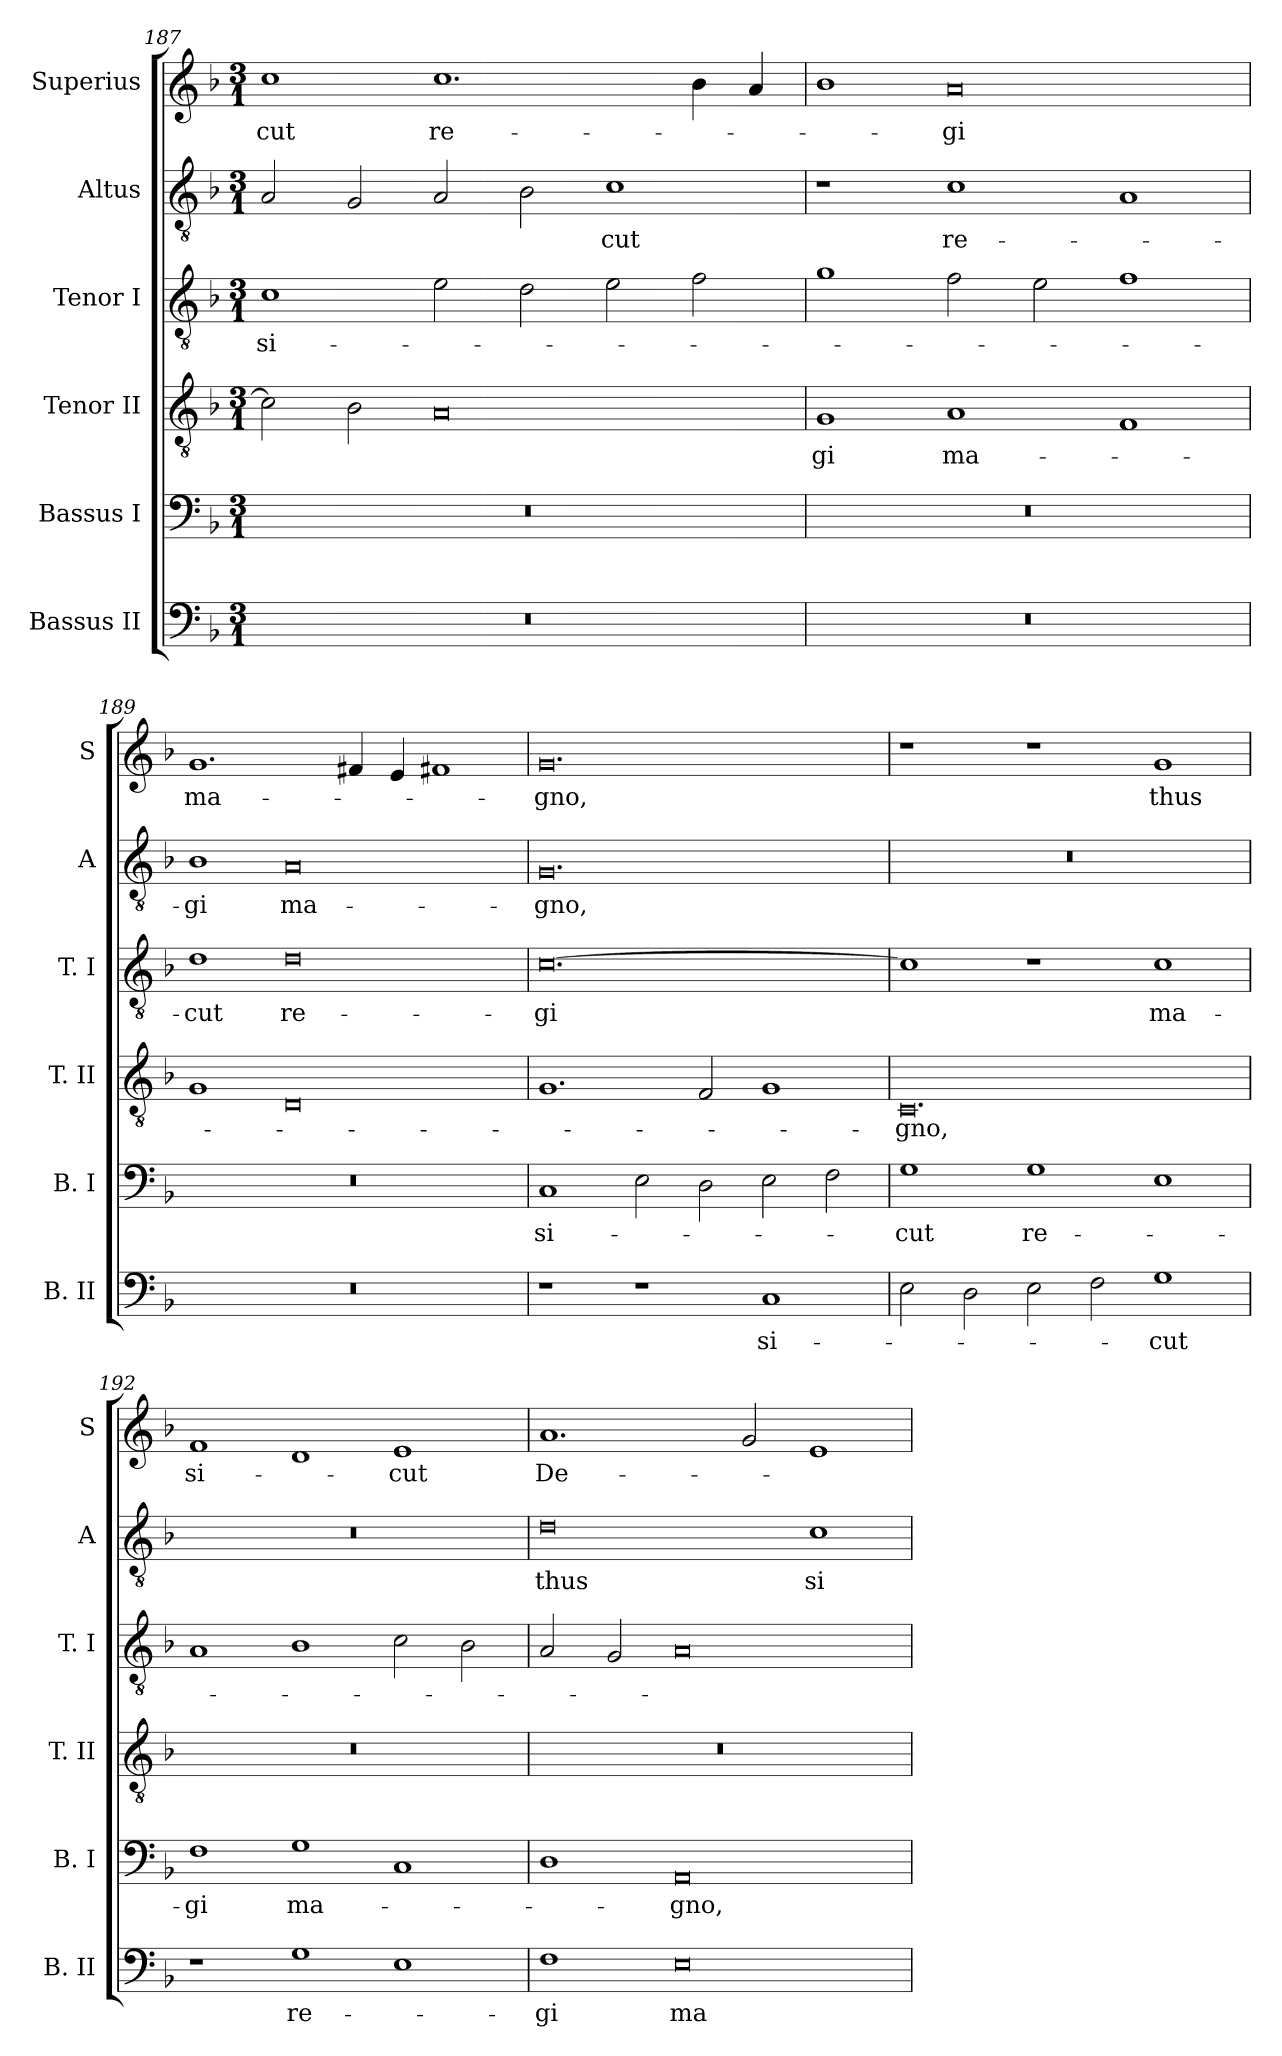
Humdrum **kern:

**kern	**text	**kern	**text	**kern	**text	**kern	**text	**kern	**text	**kern	**text
*part6	*part6	*part5	*part5	*part4	*part4	*part3	*part3	*part2	*part2	*part1	*part1
*staff6	*staff6	*staff5	*staff5	*staff4	*staff4	*staff3	*staff3	*staff2	*staff2	*staff1	*staff1
*I"Bassus II	*	*I"Bassus I	*	*I"Tenor II	*	*I"Tenor I	*	*I"Altus	*	*I"Superius	*
*I'B. II	*	*I'B. I	*	*I'T. II	*	*I'T. I	*	*I'A	*	*I'S	*
*clefF4	*	*clefF4	*	*clefGv2	*	*clefGv2	*	*clefGv2	*	*clefG2	*
*k[b-]	*	*k[b-]	*	*k[b-]	*	*k[b-]	*	*k[b-]	*	*k[b-]	*
*F:	*	*F:	*	*F:	*	*F:	*	*F:	*	*F:	*
*M3/1	*	*M3/1	*	*M3/1	*	*M3/1	*	*M3/1	*	*M3/1	*
=187	=187	=187	=187	=187	=187	=187	=187	=187	=187	=187	=187
0.r	.	1%3r	.	2c]	.	1c	si-	2A	.	1cc	-cut
.	.	.	.	2B-	.	.	.	2G	.	.	.
.	.	.	.	0A	.	2e	.	2A	.	1.cc	re-
.	.	.	.	.	.	2d	.	2B-	.	.	.
.	.	.	.	.	.	2e	.	1c	-cut	.	.
.	.	.	.	.	.	2f	.	.	.	4b-	.
.	.	.	.	.	.	.	.	.	.	4a	.
=188	=188	=188	=188	=188	=188	=188	=188	=188	=188	=188	=188
0.r	.	1%3r	.	1G	-gi	1g	.	1r	.	1b-	.
.	.	.	.	1A	ma-	2f	.	1c	re-	0a	-gi
.	.	.	.	.	.	2e	.	.	.	.	.
.	.	.	.	1F	.	1f	.	1A	.	.	.
=189	=189	=189	=189	=189	=189	=189	=189	=189	=189	=189	=189
0.r	.	1%3r	.	1G	.	1d	-cut	1B-	-gi	1.g	ma-
.	.	.	.	0D	.	0d	re-	0A	ma-	.	.
.	.	.	.	.	.	.	.	.	.	4f#X	.
.	.	.	.	.	.	.	.	.	.	4e	.
.	.	.	.	.	.	.	.	.	.	1f#X	.
=190	=190	=190	=190	=190	=190	=190	=190	=190	=190	=190	=190
1r	.	1C	si-	1.G	.	[0.c	-gi	0.G	-gno,	0.g	-gno,
1r	.	2E	.	.	.	.	.	.	.	.	.
.	.	2D	.	2F	.	.	.	.	.	.	.
1C	si-	2E	.	1G	.	.	.	.	.	.	.
.	.	2F	.	.	.	.	.	.	.	.	.
=191	=191	=191	=191	=191	=191	=191	=191	=191	=191	=191	=191
2E	.	1G	-cut	0.C	-gno,	1c]	.	0.r	.	1r	.
2D	.	.	.	.	.	.	.	.	.	.	.
2E	.	1G	re-	.	.	1r	.	.	.	1r	.
2F	.	.	.	.	.	.	.	.	.	.	.
1G	-cut	1E	.	.	.	1c	ma-	.	.	1g	thus
=192	=192	=192	=192	=192	=192	=192	=192	=192	=192	=192	=192
1r	.	1F	-gi	0.r	.	1A	.	1%3r	.	1f	si-
1G	re-	1G	ma-	.	.	1B-	.	.	.	1d	.
1E	.	1C	.	.	.	2c	.	.	.	1e	-cut
.	.	.	.	.	.	2B-	.	.	.	.	.
=193	=193	=193	=193	=193	=193	=193	=193	=193	=193	=193	=193
1F	-gi	1D	.	0.r	.	2A	.	0d	thus	1.a	De-
.	.	.	.	.	.	2G	.	.	.	.	.
0E	ma-	0AA	-gno,	.	.	0A	.	.	.	.	.
.	.	.	.	.	.	.	.	.	.	2g	.
.	.	.	.	.	.	.	.	1c	si-	1e	.
=	=	=	=	=	=	=	=	=	=	=	=
*-	*-	*-	*-	*-	*-	*-	*-	*-	*-	*-	*-
